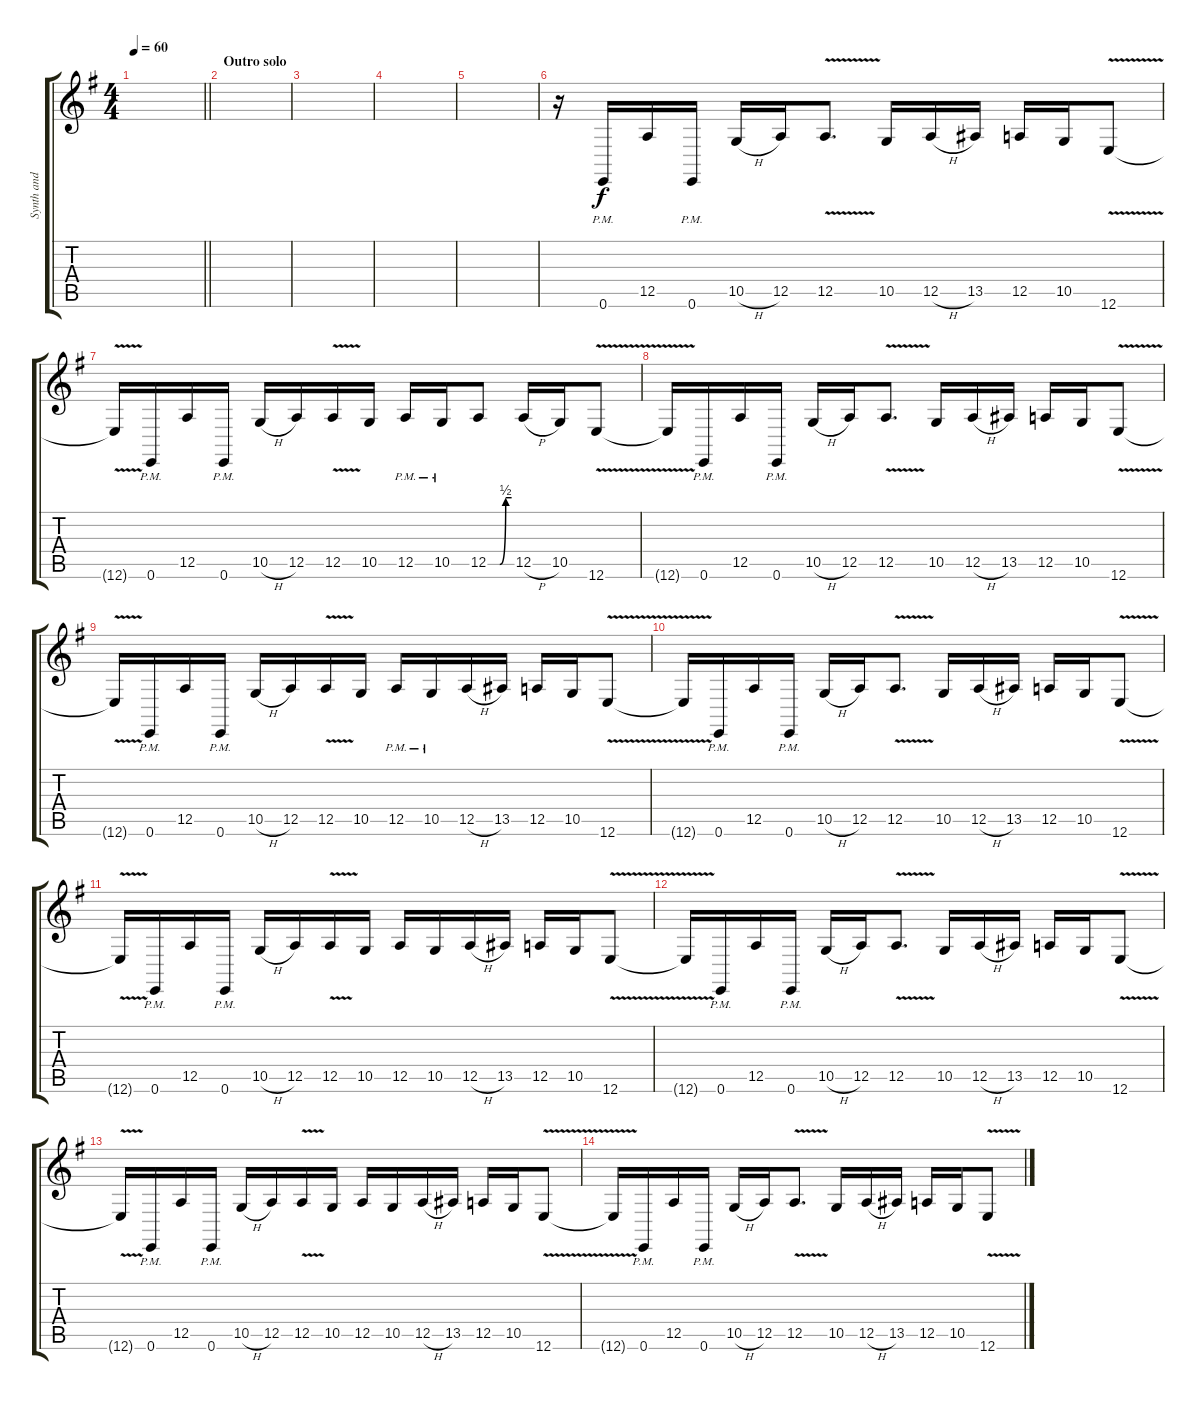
\track ("Synth and add gtr." "Synth and ") {instrument pad2warm}
\staff {score tabs}
\tuning (E4 B3 G3 D3 A2 E2) {hide}
\ts (4 4)
\tempo 60
\clef g2
\barLineRight lightlight
\ks eminor
|
\section ("" "Outro solo")
|
|
|
|
r.16{volume 8 balance 2 instrument distortionguitar} 0.6{pm}.16 12.5.16 0.6{pm}.16 10.5{h}.16 12.5.16 12.5{v}.8{d} 10.5.16 12.5{h}.16 13.5.16 12.5.16 10.5.16 12.6{v}.8 |
12.6{t}.16 0.6{pm}.16 12.5.16 0.6{pm}.16 10.5{h}.16 12.5.16 12.5{v}.16 10.5.16 12.5{pm}.16 10.5{pm}.16 12.5{be (custom 0 0 30 0 45 2 60 2)}.8 12.5{h}.16 10.5.16 12.6{v}.8 |
12.6{t}.16 0.6{pm}.16 12.5.16 0.6{pm}.16 10.5{h}.16 12.5.16 12.5{v}.8{d} 10.5.16 12.5{h}.16 13.5.16 12.5.16 10.5.16 12.6{v}.8 |
12.6{t}.16 0.6{pm}.16 12.5.16 0.6{pm}.16 10.5{h}.16 12.5.16 12.5{v}.16 10.5.16 12.5{pm}.16 10.5{pm}.16 12.5{h}.16 13.5.16 12.5.16 10.5.16 12.6{v}.8 |
12.6{t}.16 0.6{pm}.16 12.5.16 0.6{pm}.16 10.5{h}.16 12.5.16 12.5{v}.8{d} 10.5.16 12.5{h}.16 13.5.16 12.5.16 10.5.16 12.6{v}.8 |
12.6{t}.16 0.6{pm}.16 12.5.16 0.6{pm}.16 10.5{h}.16 12.5.16 12.5{v}.16 10.5.16 12.5.16 10.5.16 12.5{h}.16 13.5.16 12.5.16 10.5.16 12.6{v}.8 |
12.6{t}.16 0.6{pm}.16 12.5.16 0.6{pm}.16 10.5{h}.16 12.5.16 12.5{v}.8{d} 10.5.16 12.5{h}.16 13.5.16 12.5.16 10.5.16 12.6{v}.8 |
12.6{t}.16 0.6{pm}.16 12.5.16 0.6{pm}.16 10.5{h}.16 12.5.16 12.5{v}.16 10.5.16 12.5.16 10.5.16 12.5{h}.16 13.5.16 12.5.16 10.5.16 12.6{v}.8 |
12.6{t}.16 0.6{pm}.16 12.5.16 0.6{pm}.16 10.5{h}.16 12.5.16 12.5{v}.8{d} 10.5.16 12.5{h}.16 13.5.16 12.5.16 10.5.16 12.6{v}.8
